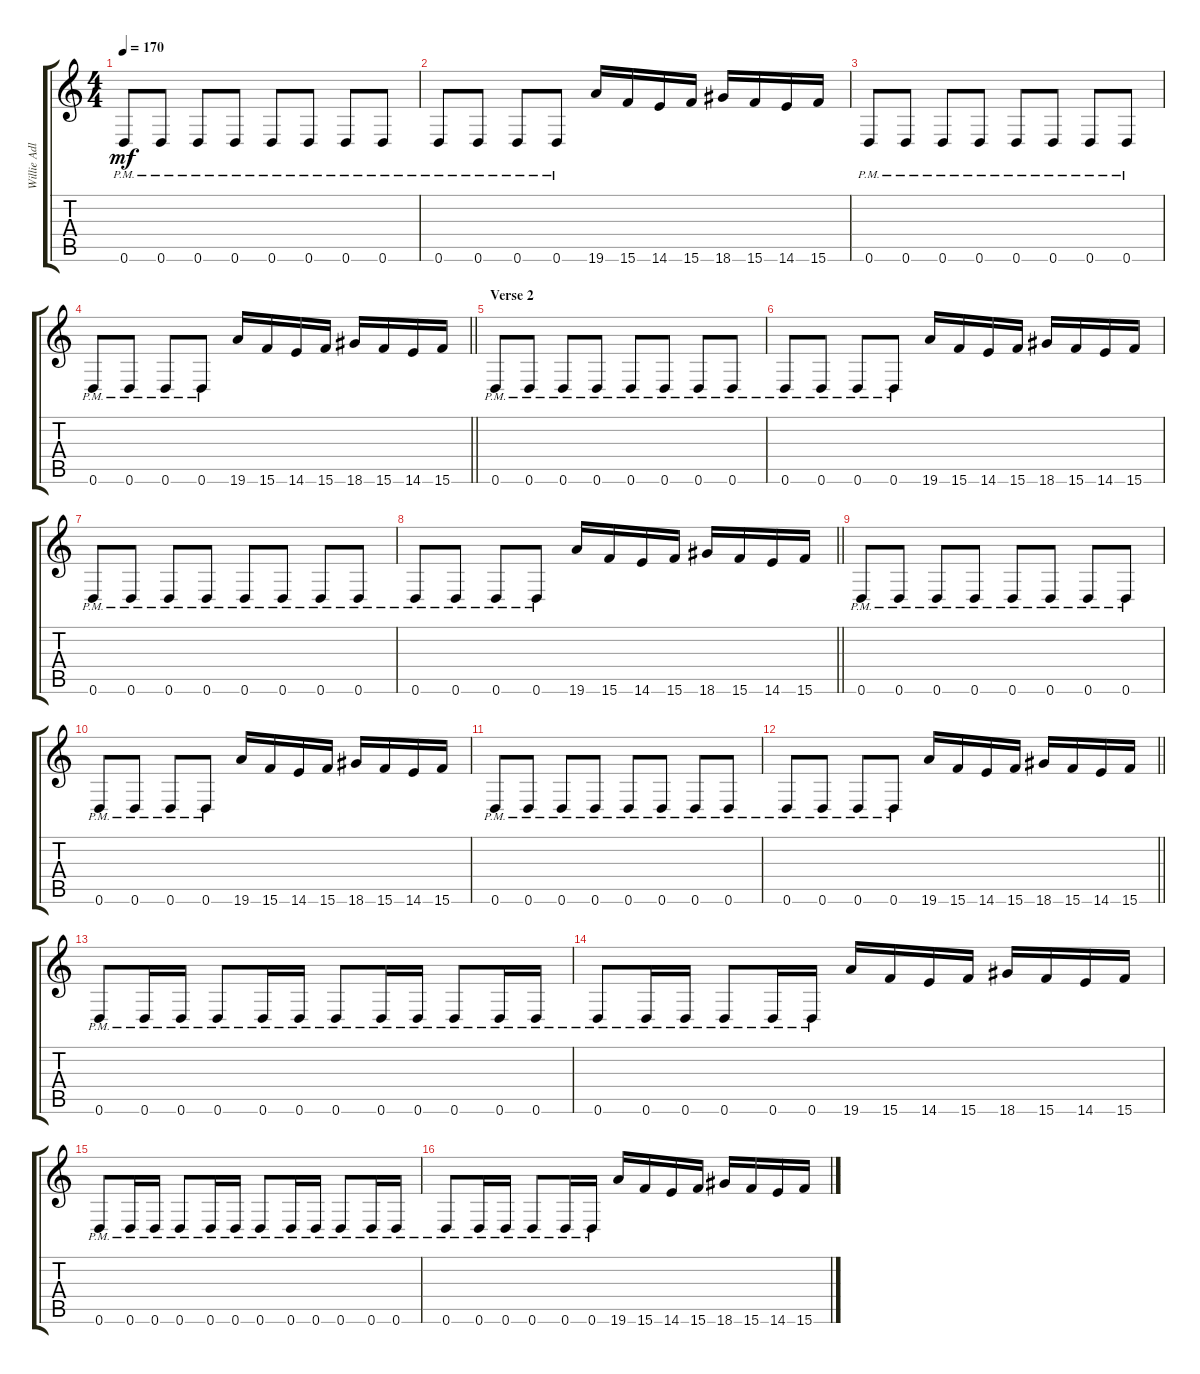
\track ("Willie Adler" "Willie Adl") {instrument distortionguitar}
\staff {score tabs}
\tuning (E4 B3 G3 D3 A2 D2) {hide}
\ts (4 4)
\tempo 170
\clef g2
\ks c
0.6{pm}.8{dy mf} 0.6{pm}.8 0.6{pm}.8 0.6{pm}.8 0.6{pm}.8 0.6{pm}.8 0.6{pm}.8 0.6{pm}.8 |
0.6{pm}.8 0.6{pm}.8 0.6{pm}.8 0.6{pm}.8 19.6.16 15.6.16 14.6.16 15.6.16 18.6.16 15.6.16 14.6.16 15.6.16 |
0.6{pm}.8 0.6{pm}.8 0.6{pm}.8 0.6{pm}.8 0.6{pm}.8 0.6{pm}.8 0.6{pm}.8 0.6{pm}.8 |
\barLineRight lightlight
0.6{pm}.8 0.6{pm}.8 0.6{pm}.8 0.6{pm}.8 19.6.16 15.6.16 14.6.16 15.6.16 18.6.16 15.6.16 14.6.16 15.6.16 |
\section ("" "Verse 2")
0.6{pm}.8 0.6{pm}.8 0.6{pm}.8 0.6{pm}.8 0.6{pm}.8 0.6{pm}.8 0.6{pm}.8 0.6{pm}.8 |
0.6{pm}.8 0.6{pm}.8 0.6{pm}.8 0.6{pm}.8 19.6.16 15.6.16 14.6.16 15.6.16 18.6.16 15.6.16 14.6.16 15.6.16 |
0.6{pm}.8 0.6{pm}.8 0.6{pm}.8 0.6{pm}.8 0.6{pm}.8 0.6{pm}.8 0.6{pm}.8 0.6{pm}.8 |
\barLineRight lightlight
0.6{pm}.8 0.6{pm}.8 0.6{pm}.8 0.6{pm}.8 19.6.16 15.6.16 14.6.16 15.6.16 18.6.16 15.6.16 14.6.16 15.6.16 |
0.6{pm}.8 0.6{pm}.8 0.6{pm}.8 0.6{pm}.8 0.6{pm}.8 0.6{pm}.8 0.6{pm}.8 0.6{pm}.8 |
0.6{pm}.8 0.6{pm}.8 0.6{pm}.8 0.6{pm}.8 19.6.16 15.6.16 14.6.16 15.6.16 18.6.16 15.6.16 14.6.16 15.6.16 |
0.6{pm}.8 0.6{pm}.8 0.6{pm}.8 0.6{pm}.8 0.6{pm}.8 0.6{pm}.8 0.6{pm}.8 0.6{pm}.8 |
\barLineRight lightlight
0.6{pm}.8 0.6{pm}.8 0.6{pm}.8 0.6{pm}.8 19.6.16 15.6.16 14.6.16 15.6.16 18.6.16 15.6.16 14.6.16 15.6.16 |
0.6{pm}.8 0.6{pm}.16 0.6{pm}.16 0.6{pm}.8 0.6{pm}.16 0.6{pm}.16 0.6{pm}.8 0.6{pm}.16 0.6{pm}.16 0.6{pm}.8 0.6{pm}.16 0.6{pm}.16 |
0.6{pm}.8 0.6{pm}.16 0.6{pm}.16 0.6{pm}.8 0.6{pm}.16 0.6{pm}.16 19.6.16 15.6.16 14.6.16 15.6.16 18.6.16 15.6.16 14.6.16 15.6.16 |
0.6{pm}.8 0.6{pm}.16 0.6{pm}.16 0.6{pm}.8 0.6{pm}.16 0.6{pm}.16 0.6{pm}.8 0.6{pm}.16 0.6{pm}.16 0.6{pm}.8 0.6{pm}.16 0.6{pm}.16 |
0.6{pm}.8 0.6{pm}.16 0.6{pm}.16 0.6{pm}.8 0.6{pm}.16 0.6{pm}.16 19.6.16 15.6.16 14.6.16 15.6.16 18.6.16 15.6.16 14.6.16 15.6.16
